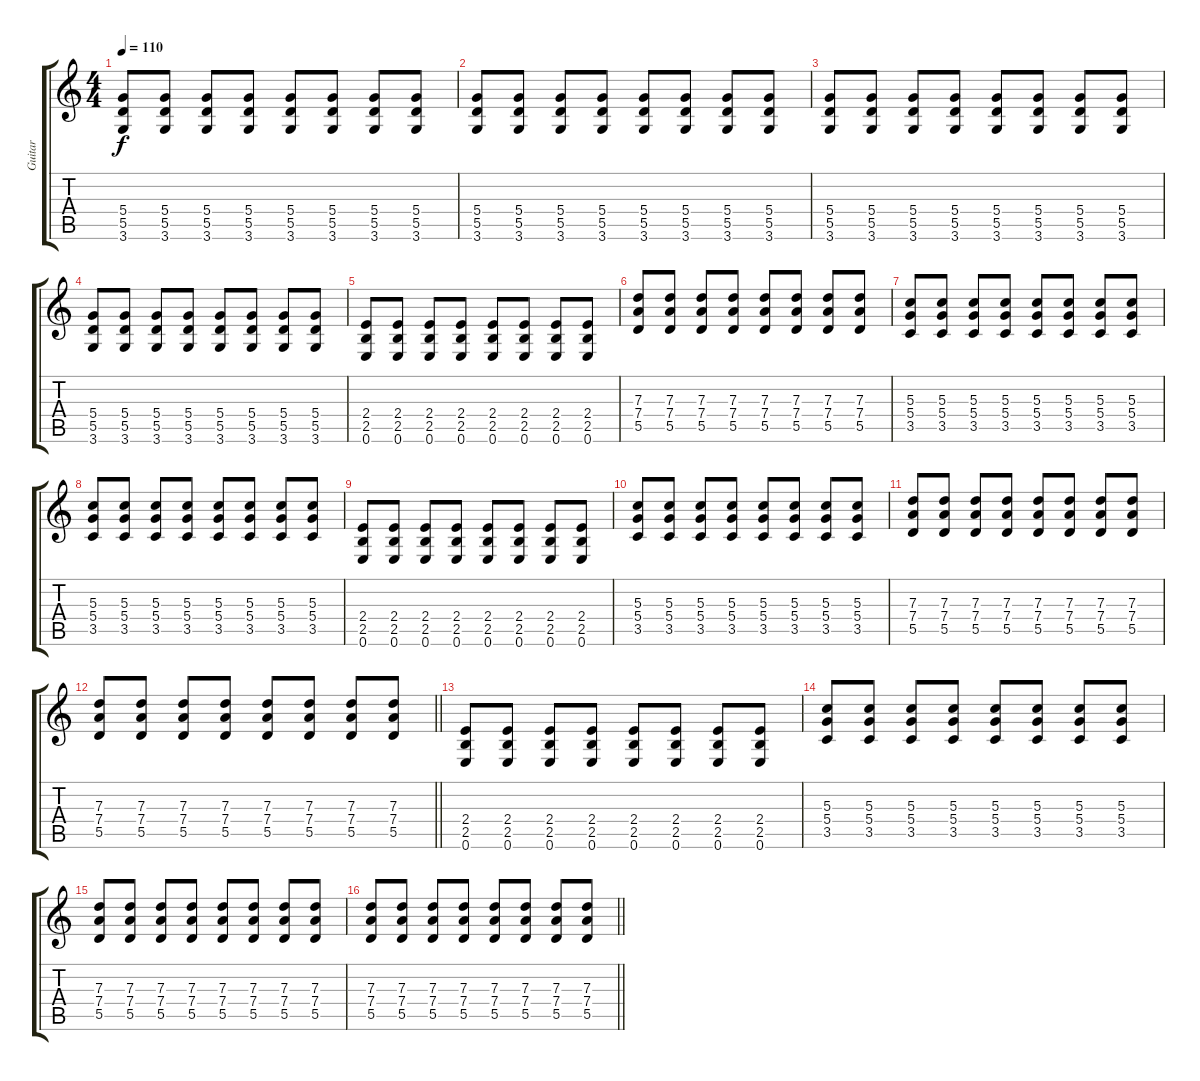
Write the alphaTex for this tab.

\track ("Guitar" "Guitar") {instrument distortionguitar}
\staff {score tabs}
\tuning (E4 B3 G3 D3 A2 E2) {hide}
\ts (4 4)
\tempo 110
\clef g2
\ks c
(5.4 5.5 3.6).8{dy f} (5.4 5.5 3.6).8 (5.4 5.5 3.6).8 (5.4 5.5 3.6).8 (5.4 5.5 3.6).8 (5.4 5.5 3.6).8 (5.4 5.5 3.6).8 (5.4 5.5 3.6).8 |
(5.4 5.5 3.6).8 (5.4 5.5 3.6).8 (5.4 5.5 3.6).8 (5.4 5.5 3.6).8 (5.4 5.5 3.6).8 (5.4 5.5 3.6).8 (5.4 5.5 3.6).8 (5.4 5.5 3.6).8 |
(5.4 5.5 3.6).8 (5.4 5.5 3.6).8 (5.4 5.5 3.6).8 (5.4 5.5 3.6).8 (5.4 5.5 3.6).8 (5.4 5.5 3.6).8 (5.4 5.5 3.6).8 (5.4 5.5 3.6).8 |
(5.4 5.5 3.6).8 (5.4 5.5 3.6).8 (5.4 5.5 3.6).8 (5.4 5.5 3.6).8 (5.4 5.5 3.6).8 (5.4 5.5 3.6).8 (5.4 5.5 3.6).8 (5.4 5.5 3.6).8 |
(2.4 2.5 0.6).8 (2.4 2.5 0.6).8 (2.4 2.5 0.6).8 (2.4 2.5 0.6).8 (2.4 2.5 0.6).8 (2.4 2.5 0.6).8 (2.4 2.5 0.6).8 (2.4 2.5 0.6).8 |
(7.3 7.4 5.5).8 (7.3 7.4 5.5).8 (7.3 7.4 5.5).8 (7.3 7.4 5.5).8 (7.3 7.4 5.5).8 (7.3 7.4 5.5).8 (7.3 7.4 5.5).8 (7.3 7.4 5.5).8 |
(5.3 5.4 3.5).8 (5.3 5.4 3.5).8 (5.3 5.4 3.5).8 (5.3 5.4 3.5).8 (5.3 5.4 3.5).8 (5.3 5.4 3.5).8 (5.3 5.4 3.5).8 (5.3 5.4 3.5).8 |
(5.3 5.4 3.5).8 (5.3 5.4 3.5).8 (5.3 5.4 3.5).8 (5.3 5.4 3.5).8 (5.3 5.4 3.5).8 (5.3 5.4 3.5).8 (5.3 5.4 3.5).8 (5.3 5.4 3.5).8 |
(2.4 2.5 0.6).8 (2.4 2.5 0.6).8 (2.4 2.5 0.6).8 (2.4 2.5 0.6).8 (2.4 2.5 0.6).8 (2.4 2.5 0.6).8 (2.4 2.5 0.6).8 (2.4 2.5 0.6).8 |
(5.3 5.4 3.5).8 (5.3 5.4 3.5).8 (5.3 5.4 3.5).8 (5.3 5.4 3.5).8 (5.3 5.4 3.5).8 (5.3 5.4 3.5).8 (5.3 5.4 3.5).8 (5.3 5.4 3.5).8 |
(7.3 7.4 5.5).8 (7.3 7.4 5.5).8 (7.3 7.4 5.5).8 (7.3 7.4 5.5).8 (7.3 7.4 5.5).8 (7.3 7.4 5.5).8 (7.3 7.4 5.5).8 (7.3 7.4 5.5).8 |
\barLineRight lightlight
(7.3 7.4 5.5).8 (7.3 7.4 5.5).8 (7.3 7.4 5.5).8 (7.3 7.4 5.5).8 (7.3 7.4 5.5).8 (7.3 7.4 5.5).8 (7.3 7.4 5.5).8 (7.3 7.4 5.5).8 |
(2.4 2.5 0.6).8 (2.4 2.5 0.6).8 (2.4 2.5 0.6).8 (2.4 2.5 0.6).8 (2.4 2.5 0.6).8 (2.4 2.5 0.6).8 (2.4 2.5 0.6).8 (2.4 2.5 0.6).8 |
(5.3 5.4 3.5).8 (5.3 5.4 3.5).8 (5.3 5.4 3.5).8 (5.3 5.4 3.5).8 (5.3 5.4 3.5).8 (5.3 5.4 3.5).8 (5.3 5.4 3.5).8 (5.3 5.4 3.5).8 |
(7.3 7.4 5.5).8 (7.3 7.4 5.5).8 (7.3 7.4 5.5).8 (7.3 7.4 5.5).8 (7.3 7.4 5.5).8 (7.3 7.4 5.5).8 (7.3 7.4 5.5).8 (7.3 7.4 5.5).8 |
\barLineRight lightlight
(7.3 7.4 5.5).8 (7.3 7.4 5.5).8 (7.3 7.4 5.5).8 (7.3 7.4 5.5).8 (7.3 7.4 5.5).8 (7.3 7.4 5.5).8 (7.3 7.4 5.5).8 (7.3 7.4 5.5).8
